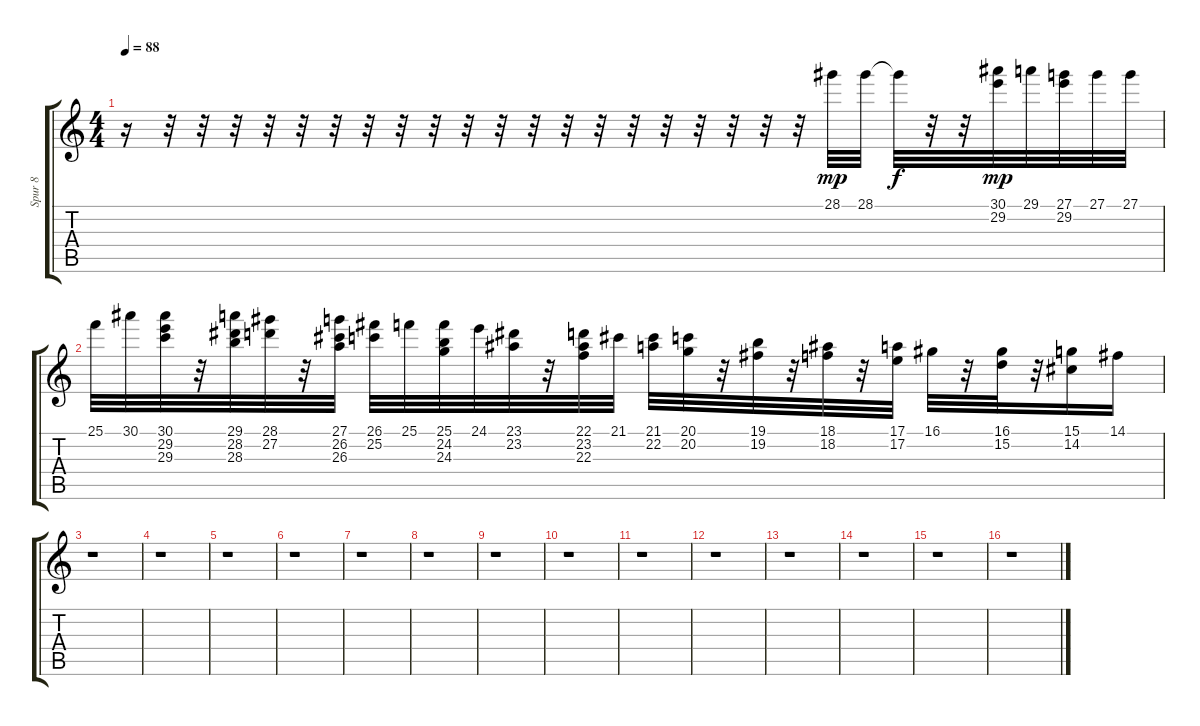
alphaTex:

\track ("Spur 8" "Spur 8") {instrument lead8bassandlead}
\staff {score tabs}
\tuning (E4 B3 G3 D3 A2 E2) {hide}
\ts (4 4)
\tempo 88
\clef g2
\ks c
r.16{dy mf} r.32 r.32 r.32 r.32 r.32 r.32 r.32 r.32 r.32 r.32 r.32 r.32 r.32 r.32 r.32 r.32 r.32 r.32 r.32 r.32 28.1.32{dy mp} 28.1.32 28.1{t}.32{dy f} r.32 r.32 (30.1 29.2).32{dy mp} 29.1.32 (27.1 29.2).32 27.1.32 27.1.32 |
25.1.32 30.1.32 (30.1 29.2 29.3).32 r.32 (29.1 28.2 28.3).32 (28.1 27.2).32 r.32 (27.1 26.2 26.3).32 (26.1 25.2).32 25.1.32 (25.1 24.2 24.3).32 24.1.32 (23.1 23.2).32 r.32 (22.1 23.2 22.3).32 21.1.32 (21.1 22.2).32 (20.1 20.2).32 r.32 (19.1 19.2).32 r.32 (18.1 18.2).32 r.32 (17.1 17.2).32 16.1.32 r.32 (16.1 15.2).32 r.32 (15.1 14.2).16 14.1.16 |
r.1 |
r.1 |
r.1 |
r.1 |
r.1 |
r.1 |
r.1 |
r.1 |
r.1 |
r.1 |
r.1 |
r.1 |
r.1 |
r.1
